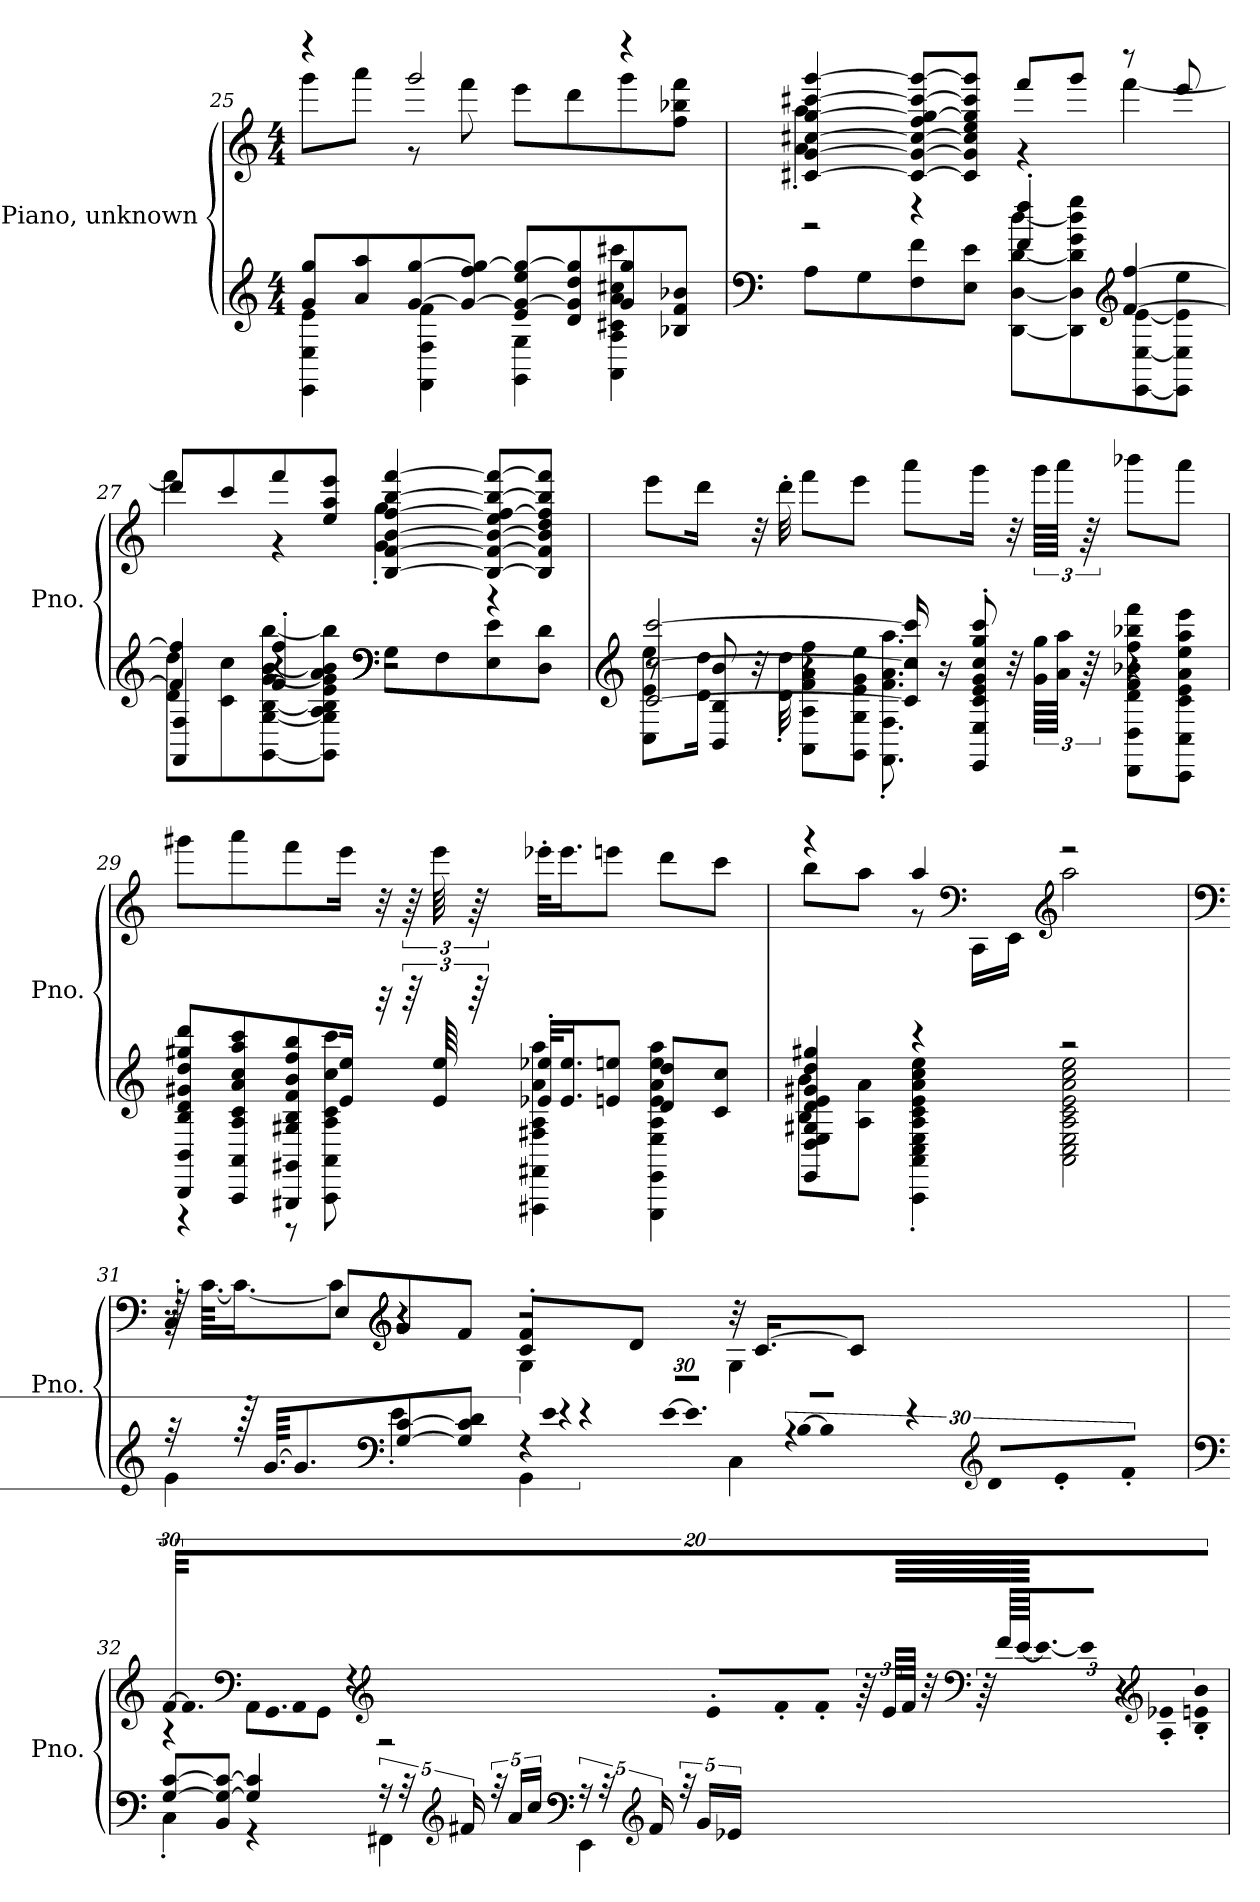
**kern	**kern
*part1	*part1
*staff2	*staff1
*I"Piano, unknown	*
*I'Pno.	*
*clefG2	*clefG2
*k[]	*k[]
*M4/4	*M4/4
=25	=25
*^	*^
8g/ 8gg/L	4EE\ 4E\ 4e\	4r	8ggg\L
8a/ 8aa/	.	.	8aaa\J
[8g/ [8gg/	4FF\ 4F\ 4f\	2ggg/	8r
8g/_ 8ff/ 8gg/_J	.	.	8fff\
8e/ 8g/_ 8ee/ 8gg/_L	4GG\ 4G\	.	8eee\L
8d/ 8g/] 8dd/ 8gg/]	.	.	8ddd\
8g/ 8gg/	4AA\ 4A\ 4c#X\ 4a\ 4cc#X\ 4ccc#X\	4r	8ggg\
8B-X/ 8f/ 8b-X/J	.	.	8ff\ 8bb-X\ 8fff\J
!!LO:LB:g=z	!!
=26	=26	=26	=26
*clefF4	*	*	*
2r	8A\L	[4c#X/ [4g/ [4cc#X/ [4gg/ [4ccc#X/ [4ggg/	4a\' 4aa\'
.	8G\	.	.
.	8F\ 8f\	8c#/_ 8g/_ 8cc#/_ 8ff/ 8gg/_ 8ccc#/_ 8ggg/_L	4r
.	8E\ 8e\J	8c#/] 8g/] 8cc#/] 8ee/ 8gg/] 8ccc#/] 8ggg/]J	.
4f/' 4ff/'	[8DD\ [8D\ [8d\ [8dd\L	8fff/L	4r
.	8DD\] 8D\] 8d\] 8g\ 8dd\] 8gg\	8ggg/J	.
*clefG2	*	*	*
[4f/ [4ff/	[8EE\ [8E\ [8e\	8r	[4fff\
.	8EE\] 8E\] 8e\] 8ee\J	8eee/	.
=27	=27	=27	=27
*	*^	*	*
4f/] 4ff/]	8d\ 8dd\L	4FF/ 4F/	8ddd/L	4fff\]
.	8c\ 8cc\	.	8ccc/	.
4f/' 4ff/'	[8GG\ [8G\ [8B\ [8g\ [8b\ [8bb\	4r	8fff/	4r
.	8GG\] 8G\] 8A\ 8B\] 8e\ 8g\] 8a\ 8b\] 8bb\]J	.	8ee/ 8aa/ 8eee/J	.
*clefF4	*	*	*	*
2r	8G\L	2r	[4B/ [4f/ [4b/ [4ff/ [4bb/ [4fff/	4g\' 4gg\'
.	8F\	.	.	.
.	8E\ 8e\	.	8B/_ 8f/_ 8b/_ 8ee/ 8ff/_ 8bb/_ 8fff/_L	4r
.	8D\ 8d\J	.	8B/] 8f/] 8b/] 8dd/ 8ff/] 8bb/] 8fff/]J	.
*	*	*	*v	*v
!!LO:LB:g=z
=28	=28	=28	=28
*clefG2	*	*	*
[2c/ [2cc/ [2ccc/	8C\ 8e\ 8ee\L	8r	8eee\L
.	16d\ 16dd\Jk	8BB/ 8B/ 8b/	16ddd\Jk
.	32r	.	32r
.	32d\' 32dd\'	.	32ddd'\
.	8AA\ 8A\ 8f\ 8a\ 8ff\L	4r	8fff\L
.	8GG\ 8G\ 8e\ 8g\ 8ee\J	.	8eee\J
16c/] 16cc/] 16ccc/]	8.FF\' 8.F\' 8.f\' 8.a\' 8.aa\'	2r	8aaa\L
16r	.	.	.
8EE/' 8E/' 8c/' 8e/' 8g/' 8cc/' 8gg/' 8ccc/'	.	.	16ggg\Jk
.	32r	.	32r
.	96g\ 96gg\LLLL	.	96ggg\LLLL
.	96a\ 96aa\JJJJ	.	96aaa\JJJJ
.	96r	.	96r
4r	8DD\ 8D\ 8d\ 8f\ 8b-X\ 8ff\ 8bb-X\ 8fff\L	.	8bbb-X\L
.	8CC\ 8C\ 8c\ 8e\ 8a\ 8ee\ 8aa\ 8eee\J	.	8aaa\J
*	*v	*v	*
=29	=29	=29
8BBB/ 8BB/ 8B/ 8d/ 8g#X/ 8dd/ 8gg#X/ 8ddd/L	4r	8ggg#X\L
8AAA/ 8AA/ 8A/ 8c/ 8a/ 8cc/ 8aa/ 8ccc/	.	8aaa\
8GGG#X/ 8GG#X/ 8G#X/ 8B/ 8f/ 8b/ 8ff/ 8bb/	8r	8fff\
16e/ 16ee/Jk	8AAA\ 8AA\ 8A\ 8c\ 8cc\ 8ccc\	16eee\Jk
32r	.	32r
96r	.	96r
96e/ 96ee/	.	96eee\
96r	.	96r
32e-X/' 32ee-X/'KLL	4FFF#X\ 4FF#X\ 4F#X\ 4A\ 4a\ 4aa\	32eee-X'\KLL
16.e-/ 16.ee-/J	.	16.eee-\J
8en/ 8een/J	.	8eeen\J
8d/ 8dd/L	4EEE\ 4EE\ 4E\ 4A\ 4e\ 4a\ 4ee\ 4aa\	8ddd\L
8c/ 8cc/J	.	8ccc\J
!!LO:LB:g=z
=30	=30	=30
*	*	*^
4EE/ 4D/ 4E/ 4G#X/ 4d/ 4e/ 4g#X/ 4dd/ 4gg#X/	8B\ 8b\L	4r	8bb\L
.	8A\ 8a\J	.	8aa\J
4r	4AAA\' 4AA\' 4C\' 4E\' 4A\' 4c\' 4e\' 4a\' 4cc\' 4ee\'	4aa/	8r
*	*	*clefF4	*
.	.	.	16CC\LL
.	.	.	16EE\JJ
*	*	*clefG2	*
2r	2AA\ 2C\ 2E\ 2A\ 2c\ 2e\ 2a\ 2cc\ 2ee\	2r	2aa\
*	*	*v	*v
=31	=31	=31
*	*	*clefF4
*	*	*^
*	*	*	*^
32r	4e\	8r	128r	4C'/
.	.	.	[64.c\KKLL	.
128r	.	.	16.c\J_	.
[64.g/KKKL	.	.	.	.
8.g/]	.	.	.	.
.	.	8E/L	8c\J]	.
*clefF4	*	*clefG2	*	*
[8G/ [8c/	4e'\	8g/	4r	4r
8G/] 8c/] 8d/J	.	8f/J	.	.
!LO:N:vis=128	!	!	!	!
1920%17r	4GG\	8c/' 8f/'L	4G\	2r
!LO:N:vis=256	!	!	!	!
1920%17e/	.	.	.	.
!LO:N:vis=64	!	!	!	!
960%17r	.	.	.	.
1920ryy	.	.	.	.
!LO:N:vis=128	!	!	!	!
1920%17r	.	.	.	.
!LO:N:vis=256	!	!	!	!
[1920%17e/KKLLL	.	.	.	.
!LO:N:vis=32.	!	!	!	!
1920%103e/JJJ]	.	.	.	.
!LO:N:vis=128	!	!	!	!
1920%17r	.	.	.	.
!LO:N:vis=256	!	!	!	!
[1920%17B/KKKKL	.	.	.	.
8B/J]	.	8d/J	.	.
16r	4C\	32r	4G\	.
.	.	[16.c/KL	.	.
*clefG2	*	*	*	*
8d/L	.	.	.	.
.	.	8c/J]	.	.
32e'/LL	.	.	.	.
32f'/JJJ	.	.	.	.
*	*	*v	*v	*v
!!LO:PB:g=z
=32	=32	=32
*clefF4	*	*
!	!	!LO:N:vis=64
*	*	*^
[8G/ [8c/L	4C'\	[960%17f/LLLL	4r
!	!	!LO:N:vis=64.	!
.	.	640%17f/]	.
.	.	1920ryy	.
!	!	!LO:N:vis=64.	!
.	.	640%17e/	.
!	!	!LO:N:vis=64	!
.	.	960%17f/JJJJ	.
!	!	!LO:N:vis=64	!
.	.	960%17r	.
.	.	1920ryy	.
!	!	!LO:N:vis=64	!
.	.	960%17e'/KLLL	.
8BB/ 8G/_ 8c/_J	.	32f'/	.
.	.	32f'/JJJ	.
.	.	96r	.
.	.	96e/LLLL	.
.	.	96f/JJJJ	.
.	.	32r	.
*	*	*clefF4	*
4G/] 4c/]	4r	96r	8AA\L
.	.	96f/LLLL	.
.	.	[96e/JJ	.
.	.	16.e/_	.
.	.	16e/JJ]	8GG\J
.	.	16r	.
*	*	*clefG2	*
20r	4FF#X\	4A/' 4e-X/'	2r
40r	.	.	.
*clefG2	*	*	*
20f#X/	.	.	.
40r	.	.	.
20a/LL	.	.	.
20cc/JJ	.	.	.
*clefF4	*	*	*
20r	4EE\	4B/' 4en/' 4b/'	.
40r	.	.	.
*clefG2	*	*	*
20f#/	.	.	.
40r	.	.	.
20g/LL	.	.	.
20e-X/JJ	.	.	.
*v	*v	*	*
*	*v	*v
=	=
*-	*-
